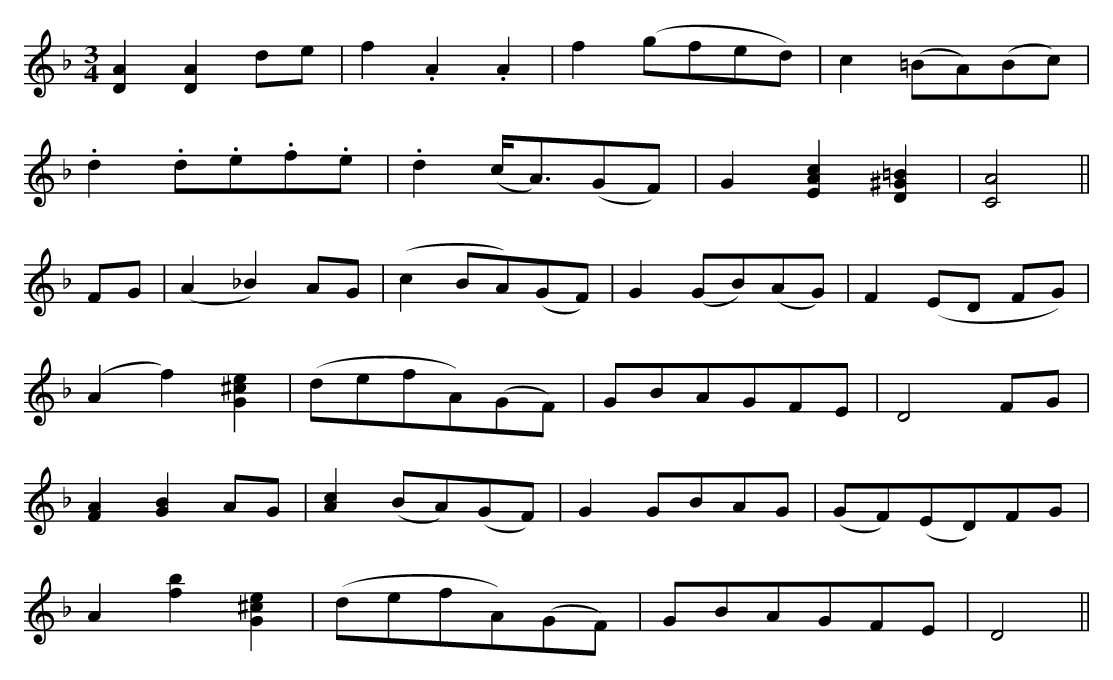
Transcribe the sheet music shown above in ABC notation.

X:1
M:3/4
K:Dmin
[D2A2][D2A2] de|f2.A2.A2|f2 (gfed)|c2 (=BA)(Bc)|
.d2 .d.e.f.e|.d2 (c<A)(GF)|G2 [E2A2c2][D2^G2=B2]|[C4A4]||
FG|(A2_B2) AG|(c2 BA)(GF)|G2 (GB)(AG)|F2 (ED FG)|
(A2f2) [G2^c2e2]|(defA)(GF)|GBAGFE|D4 FG|
[F2A2][G2B2] AG|[A2c2](BA)(GF)|G2 GBAG|(GF)(ED)FG|
A2 [b2f2][G2^c2e2]|(defA)(GF)|GBAGFE|D4||
